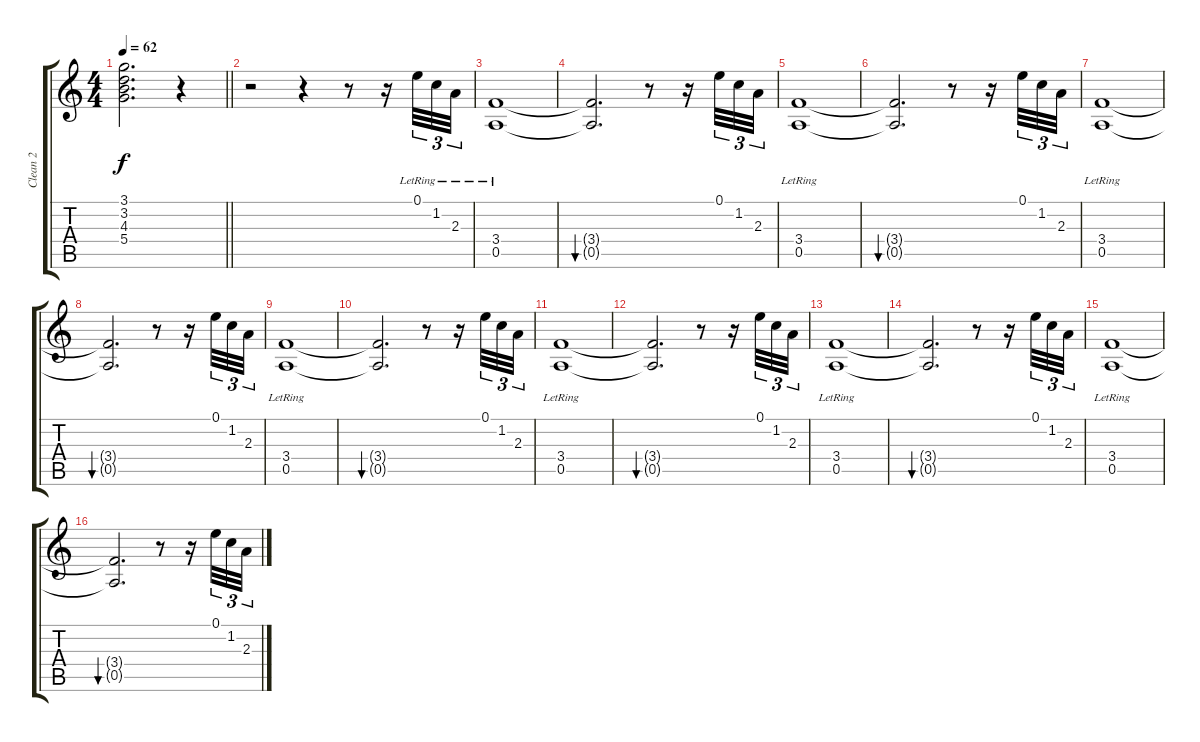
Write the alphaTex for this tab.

\track ("Clean 2" "Clean 2") {instrument electricguitarjazz}
\staff {score tabs}
\tuning (E4 B3 G3 D3 A2 E2) {hide}
\ts (4 4)
\tempo 62
\clef g2
\barLineRight lightlight
\ks c
(3.1 3.2 4.3 5.4).2{d dy f} r.4 |
r.2 r.4 r.8 r.16 0.1{lr}.32{tu (3 2)} 1.2{lr}.32{tu (3 2) beam merge} 2.3{lr}.32{tu (3 2)} |
(3.4{lr} 0.5{lr}).1 |
(3.4{t} 0.5{t}).2{d bu 30} r.8 r.16 0.1.32{tu (3 2)} 1.2.32{tu (3 2) beam merge} 2.3.32{tu (3 2)} |
(3.4{lr} 0.5{lr}).1 |
(3.4{t} 0.5{t}).2{d bu 30} r.8 r.16 0.1.32{tu (3 2)} 1.2.32{tu (3 2) beam merge} 2.3.32{tu (3 2)} |
(3.4{lr} 0.5{lr}).1 |
(3.4{t} 0.5{t}).2{d bu 30} r.8 r.16 0.1.32{tu (3 2)} 1.2.32{tu (3 2) beam merge} 2.3.32{tu (3 2)} |
(3.4{lr} 0.5{lr}).1 |
(3.4{t} 0.5{t}).2{d bu 30} r.8 r.16 0.1.32{tu (3 2)} 1.2.32{tu (3 2) beam merge} 2.3.32{tu (3 2)} |
(3.4{lr} 0.5{lr}).1 |
(3.4{t} 0.5{t}).2{d bu 30} r.8 r.16 0.1.32{tu (3 2)} 1.2.32{tu (3 2) beam merge} 2.3.32{tu (3 2)} |
(3.4{lr} 0.5{lr}).1 |
(3.4{t} 0.5{t}).2{d bu 30} r.8 r.16 0.1.32{tu (3 2)} 1.2.32{tu (3 2) beam merge} 2.3.32{tu (3 2)} |
(3.4{lr} 0.5{lr}).1 |
(3.4{t} 0.5{t}).2{d bu 30} r.8 r.16 0.1.32{tu (3 2)} 1.2.32{tu (3 2) beam merge} 2.3.32{tu (3 2)}
